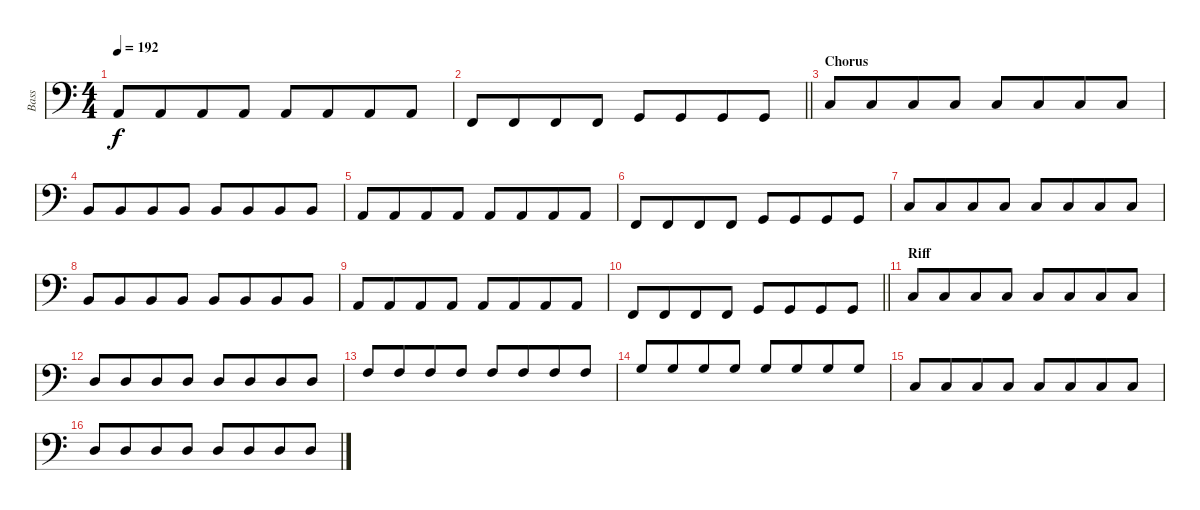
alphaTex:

\track ("Bass" "Bass") {instrument electricbasspick}
\staff {score}
\tuning (G2 D2 A1 E1) {hide}
\ts (4 4)
\tempo 192
\clef f4
\ks c
0.3.8{dy f} 0.3.8{beam merge} 0.3.8 0.3.8 0.3.8 0.3.8{beam merge} 0.3.8 0.3.8 |
\barLineRight lightlight
1.4.8 1.4.8{beam merge} 1.4.8 1.4.8 3.4.8 3.4.8{beam merge} 3.4.8 3.4.8 |
\section ("" "Chorus")
3.3.8 3.3.8{beam merge} 3.3.8 3.3.8 3.3.8 3.3.8{beam merge} 3.3.8 3.3.8 |
2.3.8 2.3.8{beam merge} 2.3.8 2.3.8 2.3.8 2.3.8{beam merge} 2.3.8 2.3.8 |
0.3.8 0.3.8{beam merge} 0.3.8 0.3.8 0.3.8 0.3.8{beam merge} 0.3.8 0.3.8 |
1.4.8 1.4.8{beam merge} 1.4.8 1.4.8 3.4.8 3.4.8{beam merge} 3.4.8 3.4.8 |
3.3.8 3.3.8{beam merge} 3.3.8 3.3.8 3.3.8 3.3.8{beam merge} 3.3.8 3.3.8 |
2.3.8 2.3.8{beam merge} 2.3.8 2.3.8 2.3.8 2.3.8{beam merge} 2.3.8 2.3.8 |
0.3.8 0.3.8{beam merge} 0.3.8 0.3.8 0.3.8 0.3.8{beam merge} 0.3.8 0.3.8 |
\barLineRight lightlight
1.4.8 1.4.8{beam merge} 1.4.8 1.4.8 3.4.8 3.4.8{beam merge} 3.4.8 3.4.8 |
\section ("" "Riff")
3.3.8{beam Up} 3.3.8{beam Up beam merge} 3.3.8{beam Up} 3.3.8{beam Up} 3.3.8{beam Up} 3.3.8{beam Up beam merge} 3.3.8{beam Up} 3.3.8{beam Up} |
5.3.8{beam Up} 5.3.8{beam Up beam merge} 5.3.8{beam Up} 5.3.8{beam Up} 5.3.8{beam Up} 5.3.8{beam Up beam merge} 5.3.8{beam Up} 5.3.8{beam Up} |
8.3.8{beam Up} 8.3.8{beam Up beam merge} 8.3.8{beam Up} 8.3.8{beam Up} 8.3.8{beam Up} 8.3.8{beam Up beam merge} 8.3.8{beam Up} 8.3.8{beam Up} |
10.3.8{beam Up} 10.3.8{beam Up beam merge} 10.3.8{beam Up} 10.3.8{beam Up} 10.3.8{beam Up} 10.3.8{beam Up beam merge} 10.3.8{beam Up} 10.3.8{beam Up} |
3.3.8{beam Up} 3.3.8{beam Up beam merge} 3.3.8{beam Up} 3.3.8{beam Up} 3.3.8{beam Up} 3.3.8{beam Up beam merge} 3.3.8{beam Up} 3.3.8{beam Up} |
5.3.8{beam Up} 5.3.8{beam Up beam merge} 5.3.8{beam Up} 5.3.8{beam Up} 5.3.8{beam Up} 5.3.8{beam Up beam merge} 5.3.8{beam Up} 5.3.8{beam Up}
